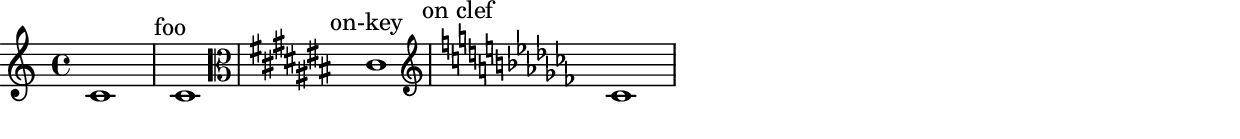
%% Generated by lilypond-book
%% Options: [exampleindent=10.16\mm,indent=0\mm,line-width=160\mm,paper-height=845.047\pt,paper-width=597.508\pt,papersize='(cons (* 597.508 pt) (* 845.047 pt))]
\include "lilypond-book-preamble.ly"


% ****************************************************************
% Start cut-&-pastable-section
% ****************************************************************

#(ly:set-option 'eps-box-padding 3.000000)



\paper {
  #(set-paper-size '(cons (* 597.508 pt) (* 845.047 pt)))
  indent = 0\mm
  line-width = 160\mm
  % offset the left padding, also add 1mm as lilypond creates cropped
  % images with a little space on the right
  line-width = #(- line-width (* mm  3.000000) (* mm 1))
}

\layout {
  
}




% ****************************************************************
% ly snippet:
% ****************************************************************
\sourcefilename "/lilypond-2.26.0/input/regression/mark-align-staff-context.ly"
\sourcefileline 0
\version "2.23.14"

\header {
  texidoc = "Marks still align correctly if Mark_engraver is moved to
Staff context."
}

\layout {
  \context {
    \Staff
    \consists Text_mark_engraver
  }
  \context {
    \Score
    \remove Text_mark_engraver
  }
}

\relative {
  c'1 \textMark "foo"
  c1
  \key cis \major
  \clef alto
  \override Score.TextMark.break-align-symbols = #'(key-signature)
  \textMark "on-key"
  cis
  \key ces \major
  \override Score.TextMark.break-align-symbols = #'(clef)
  \clef treble
  \textMark "on clef"
  ces
}



% ****************************************************************
% end ly snippet
% ****************************************************************
